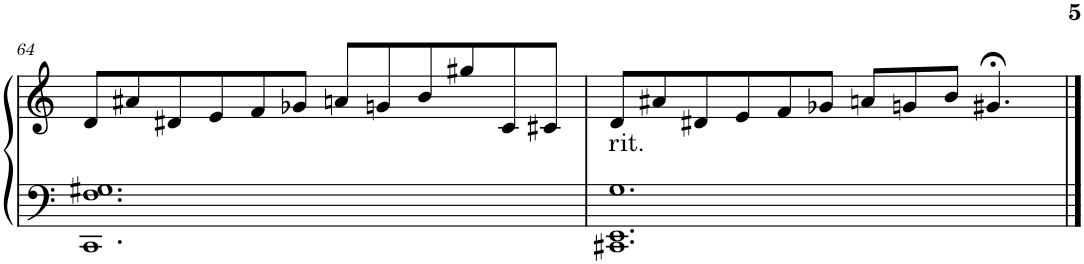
**kern	**kern
*part1	*part1
*staff2	*staff1
*I"Piano	*
*I'Pno.	*
!!LO:PB:g=z
*clefF4	*clefG2
*k[]	*k[]
*M6/4	*M6/4
=64	=64
1.CC 1.F 1.G#X	8d/L
.	8a#X/
.	8d#X/
.	8e/
.	8f/
.	8g-X/J
.	8an/L
.	8gn/
.	8b/
.	8gg#X/
.	8c/
.	8c#X/J
=65	=65
!	!LO:TX:b:t=rit.
1.CC#X 1.EE 1.G	8d/L
.	8a#X/
.	8d#X/
.	8e/
.	8f/
.	8g-X/J
.	8an/L
.	8gn/
.	8b/J
.	4.g#X;</
==	==
*-	*-
